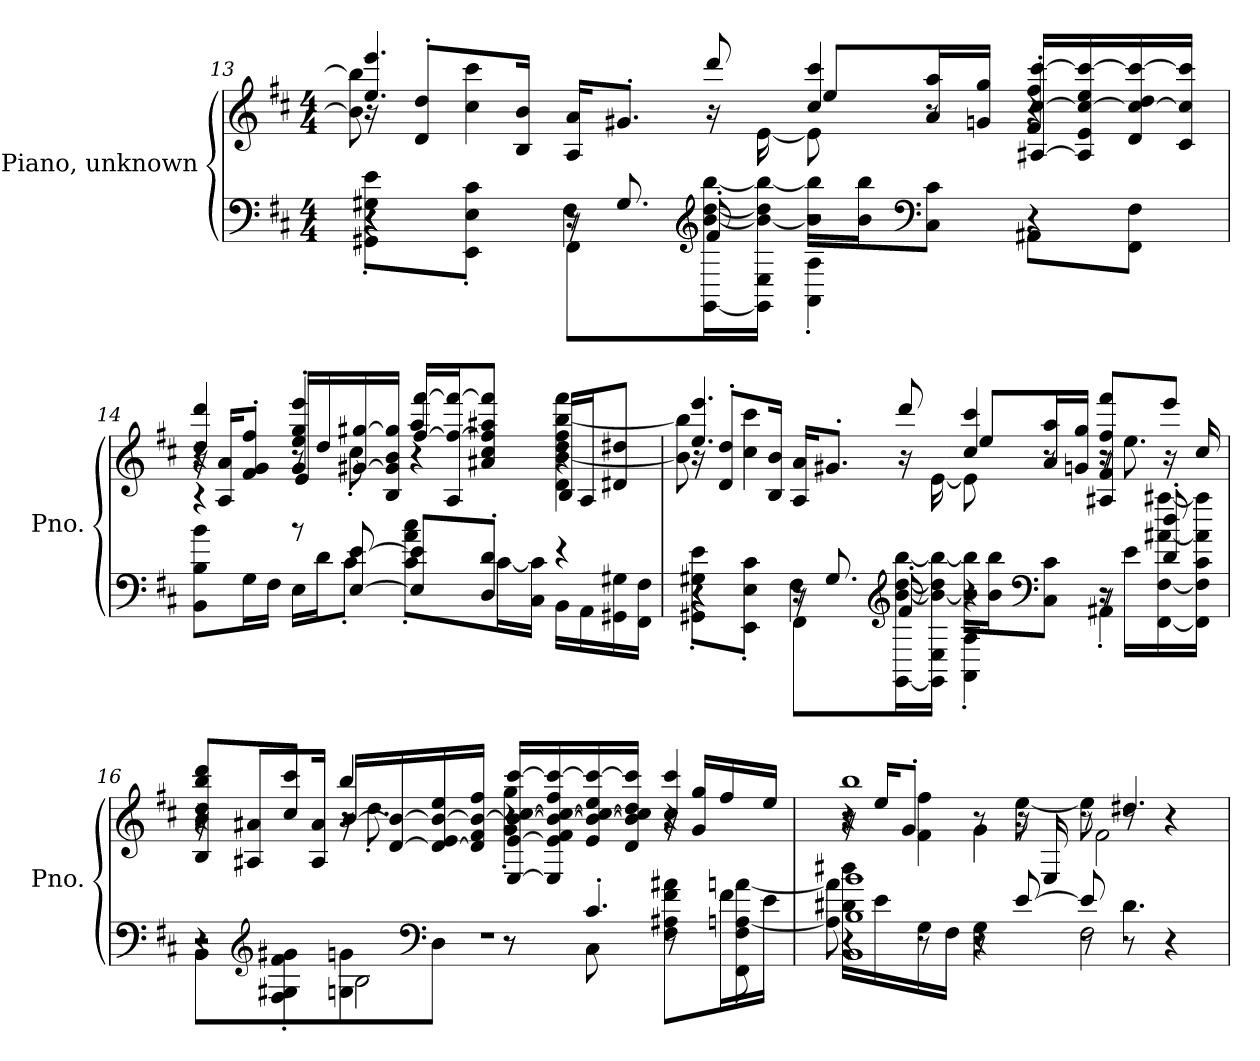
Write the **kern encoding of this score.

**kern	**kern
*part1	*part1
*staff2	*staff1
*I"Piano, unknown	*
*I'Pno.	*
!!LO:LB:g=z
*clefF4	*clefG2
*k[f#c#]	*k[f#c#]
*M4/4	*M4/4
=13	=13
*^	*^
*	*^	*	*^
*	*	*^	*	*	*
4r	8GG#X\' 8G#X\' 8e\'L	4r	4r	4.ee/ 4.eee/	8b\] 8bb\]	16r
.	.	.	.	.	.	8d/' 8dd/'L
.	8EE\' 8E\' 8c#\'J	.	.	.	4cc#\ 4ccc#\	.
.	.	.	.	.	.	16B/ 16b/Jk
8r	8FF#\L	16r	4F#\	.	.	16A/ 16a/KL
.	.	8.G#/	.	.	.	8.g#X'/J
*clefG2	*	*	*	*	*	*
8f#'/	[16GG#\ [16b\ [16dd\ [16bb\L	.	.	8ddd/	16r	.
.	16GG#\] 16E\ 16b\_ 16dd\] 16bb\_JJ	.	.	.	[16e\	.
2r	16b\] 16bb\]LL	2r	4AA\' 4A\'	4cc#/ 4ccc#/	8e\]	8ee/L
.	16b\ 16bb\J	.	.	.	.	.
*clefF4	*	*	*	*	*	*
.	8C#\ 8c#\J	.	.	.	8r	16a/ 16aa/L
.	.	.	.	.	.	16gn/ 16gg/JJ
.	8AA#X\L	.	4r	4f#/' 4ff#/'	4r	[16A#X/ [16cc#/ [16ccc#/LL
.	.	.	.	.	.	16A#/] 16e/ 16cc#/_ 16ee/ 16ccc#/_
.	8FF#\ 8F#\J	.	.	.	.	16d/ 16cc#/_ 16dd/ 16ccc#/_
.	.	.	.	.	.	16c#/ 16cc#/] 16ccc#/]JJ
*	*v	*v	*v	*	*	*
!!LO:PB:g=z	!!	!!
=14	=14	=14	=14	=14
4r	8BB\ 8B\ 8b\L	4dd/ 4ddd/	4r	16r
.	.	.	.	16A/ 16a/KL
.	16G\L	.	.	8f#/' 8g/' 8ff#/'J
.	16F#\JJ	.	.	.
8r	16E\LL	4g/' 4ee/' 4gg/' 4eee/'	8r	16e/LL
.	16d\J	.	.	16dd/
[8E/ [8e/	8c#'\J	.	8cc#'\	[16g#X/ [16gg#X/
.	.	.	.	16B/ 16g#/] 16b/ 16gg#/]JJ
8E/] 8e/]L	8c#\' 8a\' 8cc#\'L	4aa'/	4r	[16ff#/ [16fff#/LL
.	.	.	.	16A/ 16ff#/_ 16fff#/_J
8D/' 8d/'J	[16c#\L	.	.	8a#X/ 8cc#/ 8ff#/] 8aa#X/ 8fff#/]J
.	16C#\ 16c#\]JJ	.	.	.
4r	16BB\LL	4r	4d\ [4b\ 4dd\ 4ff#\ [4bb\ 4fff#\	16B/LL
.	16AA\	.	.	16A/J
.	16GG#X\ 16G#X\	.	.	8d#X/ 8dd#X/J
.	16FF#\ 16F#\JJ	.	.	.
!!LO:LB:g=z	!!	!!
=15	=15	=15	=15	=15
*^	*^	*	*	*
4r	8GG#X\' 8G#X\' 8e\'L	4r	4r	4.ee/ 4.eee/	8b\] 8bb\]	16r
.	.	.	.	.	.	8d/' 8dd/'L
.	8EE\' 8E\' 8c#\'J	.	.	.	4cc#\ 4ccc#\	.
.	.	.	.	.	.	16B/ 16b/Jk
8r	8FF#\L	16r	4F#\	.	.	16A/ 16a/KL
.	.	8.G#/	.	.	.	8.g#X'/J
*clefG2	*	*	*	*	*	*
8f#'/	[16GG#\ [16b\ [16dd\ [16bb\L	.	.	8ddd/	16r	.
.	16GG#\] 16E\ 16b\_ 16dd\] 16bb\_JJ	.	.	.	[16e\	.
4r	16b\] 16bb\]LL	2r	4AA\' 4A\'	4cc#/ 4ccc#/	8e\]	8ee/L
.	16b\ 16bb\J	.	.	.	.	.
*clefF4	*	*	*	*	*	*
.	8C#\ 8c#\J	.	.	.	8r	16a/ 16aa/L
.	.	.	.	.	.	16gn/ 16gg/JJ
8r	16r	.	4AA#X'\	8A#X/ 8f#/ 8ff#/ 8fff#/L	16r	8r
.	16e\LL	.	.	.	8.ee\	.
8d/' 8dd/'	[16FF#\ [16F#\ [16a#X\ [16aa#X\	.	.	8eee/J	.	16r
.	16FF#\] 16F#\] 16c#\ 16a#\] 16aa#\]JJ	.	.	.	.	16cc#/
!!LO:LB:g=z	!!	!!
=16	=16	=16	=16	=16	=16	=16
1r	8BB\L	2r	4r	8B/ 8b/ 8dd/ 8bb/ 8ddd/L	4r	16r
.	.	.	.	.	.	8A#X/' 8a#X/'L
*clefG2	*	*	*	*	*	*
.	8F#\' 8G#X\' 8f#\' 8g#X\'	.	.	8cc#/ 8ccc#/J	.	.
.	.	.	.	.	.	16A#/ 16a#/Jk
.	8Gn\ 8gn\	.	2B\	4bb/	16r	[16b/LL
.	.	.	.	.	8.dd'\	[16d/ 16b/_
*clefF4	*	*	*	*	*	*
.	8D\J	.	.	.	.	16d/_ 16e/ 16b/_ 16ee/
.	.	.	.	.	.	16d/] 16f#/ 16b/_ 16ff#/JJ
.	8r	8r	.	4r	4g\' 4gg\'	[16E/ [16e/ 16b/_ [16cc#/ [16ccc#/LL
.	.	.	.	.	.	16E/] 16e/] 16f#/ 16b/_ 16cc#/_ 16ff#/ 16ccc#/_
.	8C#\	4.c#'/	.	.	.	16e/ 16b/_ 16cc#/_ 16ee/ 16ccc#/_
.	.	.	.	.	.	16d/ 16b/] 16cc#/] 16dd/ 16ccc#/]JJ
.	8F#\ 8A#X\ 8f#\ 8a#X\L	.	8r	4cc#/ 4ccc#/	4r	16r
.	.	.	.	.	.	16g/ 16gg/LL
.	16f#\L	.	8FF#\ 8F#\ [8An\ [8an\	.	.	16ff#/
.	16e\JJ	.	.	.	.	16ee/JJ
=17	=17	=17	=17	=17	=17	=17
*	*	*	*	*	*	*^
4r	16d#X\ 16dd#X\LL	1BB 1B 1b	8A\] 8a\]	1bb	8r	16r	4r
.	16e\	.	.	.	.	16ee/KL	.
.	16G\	.	8r	.	4f#\ 4ff#\	8g'/J	.
.	16F#\JJ	.	.	.	.	.	.
8r	4r	.	4G\	.	.	8r	4g\
[8e/	.	.	.	.	[8ee\	16r	.
.	.	.	.	.	.	16E/	.
8e/]	8r	.	2F#\	.	8ee\]	8r	2f#\
8r	4.d#\	.	.	.	8r	4.dd#X/	.
4r	.	.	.	.	4r	.	.
*v	*v	*v	*v	*	*	*	*
*	*v	*v	*v	*v
=	=
*-	*-
